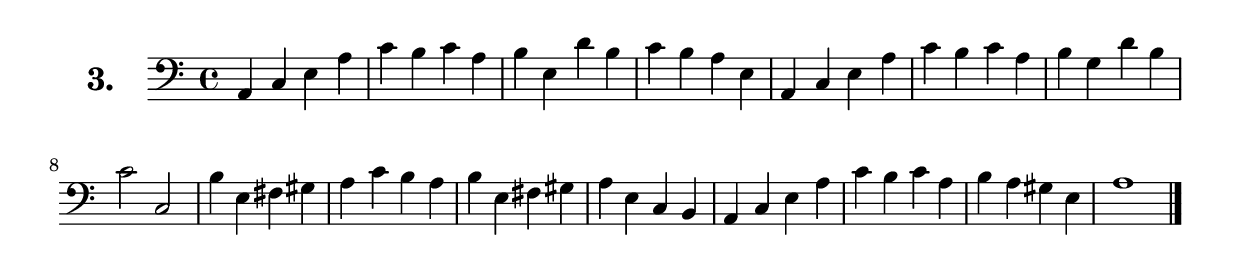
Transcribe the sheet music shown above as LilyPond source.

\version "2.18.2"

\score {
  \new StaffGroup = "" \with {
        instrumentName = \markup { \bold \huge { \larger "3." }}
      }
  <<
    \new Staff = "celloI" 
    \relative c {
      \clef bass
      \key c \major
      \time 4/4

      a4 c e a       | %01 
      c b c a        | %02
      b e, d' b      | %03
      c b a e        | %04
      a, c e a       | %05
      c b c a        | %06
      b g d' b       | %07
      c2 c,          | %08
      b'4 e, fis gis | %09
      a c b a        | %10
      b e, fis gis   | %11
      a e c b        | %12
      a c e a        | %13
      c b c a        | %14
      b a gis e      | %15
      a1 \bar "|."     %16

    }
  >>
  \layout {}
}
